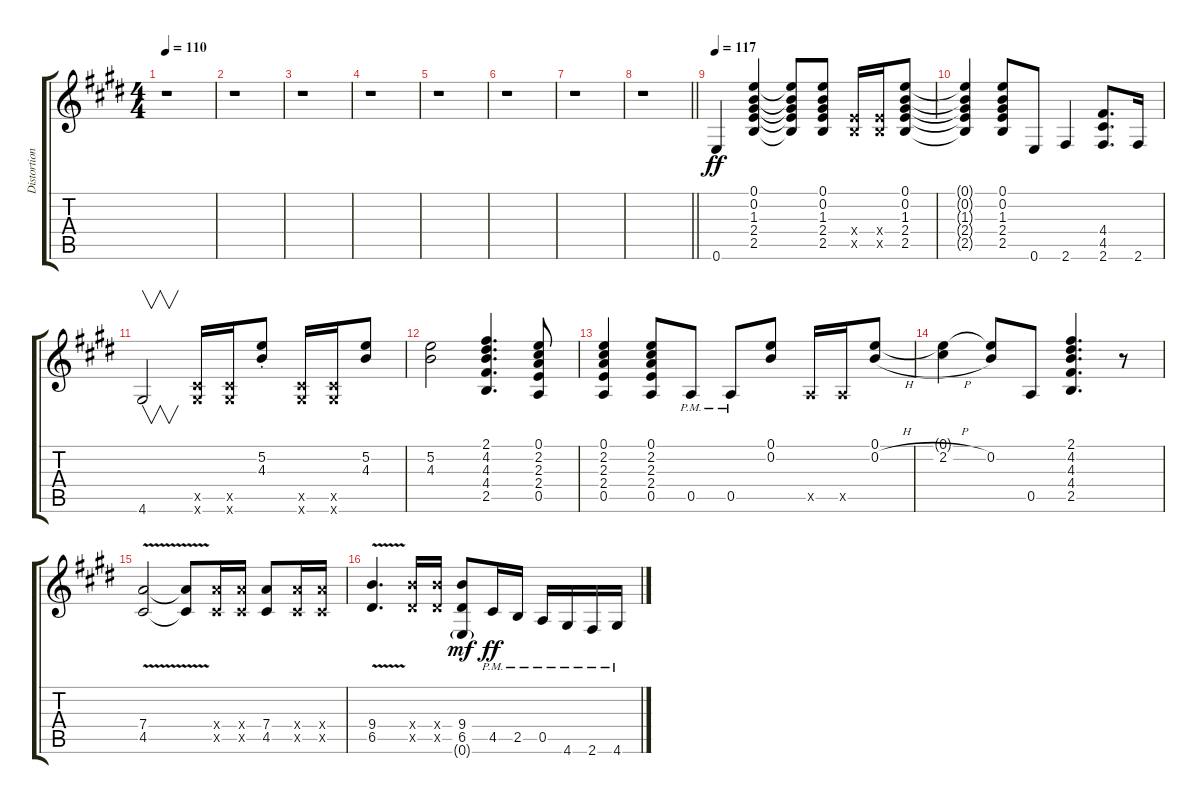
\track ("Distortion" "Distortion") {instrument distortionguitar}
\staff {score tabs}
\tuning (E4 B3 G3 D3 A2 E2) {hide}
\ts (4 4)
\tempo 110
\clef g2
\ks e
r.1{dy ff} |
\ks c#minor
r.1 |
r.1 |
r.1 |
\ks e
r.1 |
\ks c#minor
r.1 |
r.1 |
\barLineRight lightlight
r.1 |
\tempo 117
\ks e
0.6.4 (0.1 0.2 1.3 2.4 2.5).4 (0.1{t} 0.2{t} 1.3{t} 2.4{t} 2.5{t}).8 (0.1 0.2 1.3 2.4 2.5).8 (2.4{x} 2.5{x}).16 (2.4{x} 2.5{x}).16 (0.1 0.2 1.3 2.4 2.5).8 |
\ks c#minor
(0.1{t} 0.2{t} 1.3{t} 2.4{t} 2.5{t}).4 (0.1 0.2 1.3 2.4 2.5).8 0.6.8 2.6.4 (4.4 4.5 2.6).8{d} 2.6.16 |
4.6.2{v} (4.5{x} 4.6{x}).16 (4.5{x} 4.6{x}).16 (5.2{st} 4.3{st}).8 (4.5{x} 4.6{x}).16 (4.5{x} 4.6{x}).16 (5.2 4.3).8 |
(5.2 4.3).2 (2.1 4.2 4.3 4.4 2.5).4{d} (0.1 2.2 2.3 2.4 0.5).8 |
\ks e
(0.1 2.2 2.3 2.4 0.5).4 (0.1 2.2 2.3 2.4 0.5).8 0.5{pm}.8 0.5{pm}.8 (0.1 0.2).8 0.5{x}.16 0.5{x}.16 (0.1 0.2{h}).8 |
\ks c#minor
(0.1{t} 2.2{h}).4 (0.1{t} 0.2).8 0.5.8 (2.1 4.2 4.3 4.4 2.5).4{d} r.8 |
(7.4{v} 4.5{v}).2 (7.4{v t} 4.5{v t}).8 (7.4{x} 4.5{x}).16 (7.4{x} 4.5{x}).16 (7.4 4.5).8 (7.4{x} 4.5{x}).16 (7.4{x} 4.5{x}).16 |
(9.4{v} 6.5{v}).4{d} (9.4{x} 6.5{x}).16 (9.4{x} 6.5{x}).16 (9.4 6.5 0.6{g}).8{dy mf} 4.5{pm}.16{dy ff} 2.5{pm}.16 0.5{pm}.16 4.6{pm}.16 2.6{pm}.16 4.6{pm}.16
